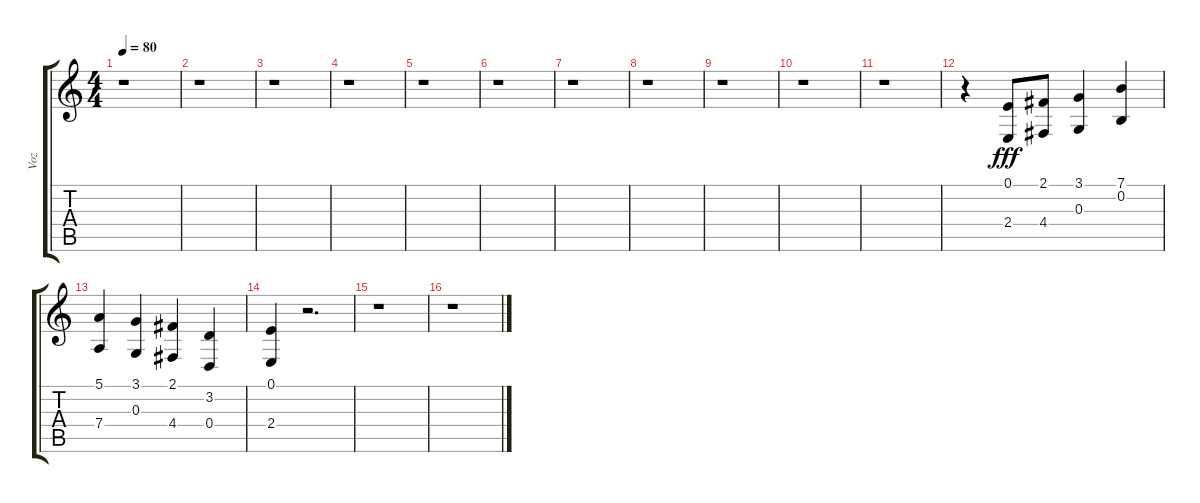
\track ("Voz" "Voz") {instrument synthstrings2}
\staff {score tabs}
\tuning (E4 B3 G3 D3 A2 E2) {hide}
\ts (4 4)
\tempo 80
\clef g2
\ks c
r.1{dy fff} |
r.1 |
r.1 |
r.1 |
r.1 |
r.1 |
r.1 |
r.1 |
r.1 |
r.1 |
r.1 |
r.4 (0.1 2.4).8 (2.1 4.4).8 (3.1 0.3).4 (7.1 0.2).4 |
(5.1 7.4).4 (3.1 0.3).4 (2.1 4.4).4 (3.2 0.4).4 |
(0.1 2.4).4 r.2{d} |
r.1 |
r.1
